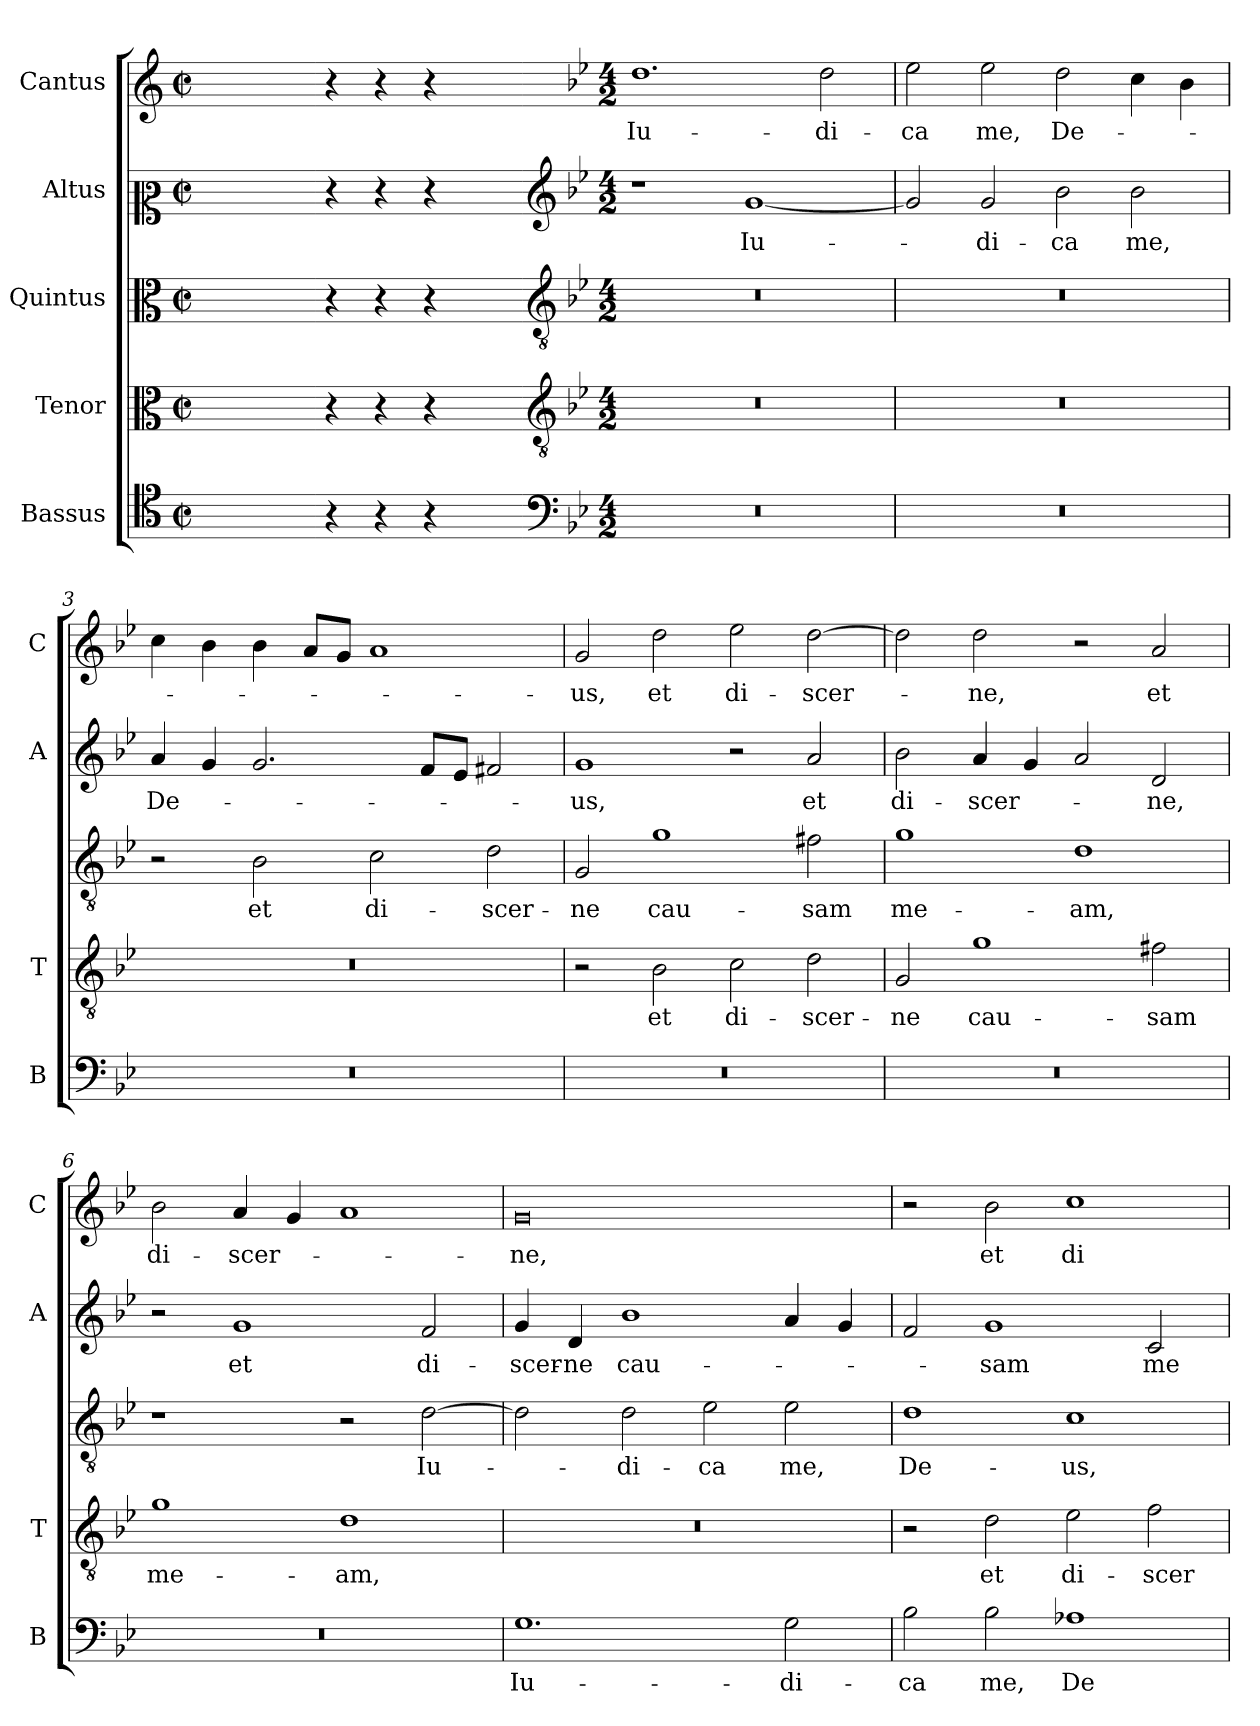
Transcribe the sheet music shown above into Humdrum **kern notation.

**kern	**text	**kern	**text	**kern	**text	**kern	**text	**kern	**text
*part5	*part5	*part4	*part4	*part3	*part3	*part2	*part2	*part1	*part1
*staff5	*staff5	*staff4	*staff4	*staff3	*staff3	*staff2	*staff2	*staff1	*staff1
*I"Bassus	*	*I"Tenor	*	*I"Quintus	*	*I"Altus	*	*I"Cantus	*
*I'B	*	*I'T	*	*	*	*I'A	*	*I'C	*
*clefC4	*	*clefC3	*	*clefC3	*	*clefC2	*	*clefG2	*
*k[]	*	*k[]	*	*k[]	*	*k[]	*	*k[]	*
*C:	*	*C:	*	*C:	*	*C:	*	*C:	*
*M2/2	*	*M2/2	*	*M2/2	*	*M2/2	*	*M2/2	*
*met(c|)	*	*met(c|)	*	*met(c|)	*	*met(c|)	*	*met(c|)	*
=	=	=	=	=	=	=	=	=	=
1ryy	.	1ryy	.	1ryy	.	1ryy	.	1ryy	.
=1X-	=1X-	=1X-	=1X-	=1X-	=1X-	=1X-	=1X-	=1X-	=1X-
4r	.	4r	.	4r	.	4r	.	4r	.
4r	.	4r	.	4r	.	4r	.	4r	.
4r	.	4r	.	4r	.	4r	.	4r	.
4ryy	.	4ryy	.	4ryy	.	4ryy	.	4ryy	.
=1-	=1-	=1-	=1-	=1-	=1-	=1-	=1-	=1-	=1-
*clefF4	*	*clefGv2	*	*clefGv2	*	*clefG2	*	*	*
*k[b-e-]	*	*k[b-e-]	*	*k[b-e-]	*	*k[b-e-]	*	*k[b-e-]	*
*B-:	*	*B-:	*	*B-:	*	*B-:	*	*B-:	*
*M4/2	*	*M4/2	*	*M4/2	*	*M4/2	*	*M4/2	*
!	!	!	!	!	!	!	!	!	!LO:LY:b
0r	.	0r	.	0r	.	1r	.	1.dd	Iu-
!	!	!	!	!	!	!	!LO:LY:b	!	!
.	.	.	.	.	.	[1g	Iu-	.	.
!	!	!	!	!	!	!	!	!	!LO:LY:b
.	.	.	.	.	.	.	.	2dd\	-di-
=2	=2	=2	=2	=2	=2	=2	=2	=2	=2
!	!	!	!	!	!	!	!	!	!LO:LY:b
0r	.	0r	.	0r	.	2g/]	.	2ee-\	-ca
!	!	!	!	!	!	!	!LO:LY:b	!	!LO:LY:b
.	.	.	.	.	.	2g/	-di-	2ee-\	me,
!	!	!	!	!	!	!	!LO:LY:b	!	!LO:LY:b
.	.	.	.	.	.	2b-\	-ca	2dd\	De-
!	!	!	!	!	!	!	!LO:LY:b	!	!
.	.	.	.	.	.	2b-\	me,	4cc\	.
.	.	.	.	.	.	.	.	4b-\	.
=3	=3	=3	=3	=3	=3	=3	=3	=3	=3
!	!	!	!	!	!	!	!LO:LY:b	!	!
0r	.	0r	.	2r	.	4a/	De-	4cc\	.
.	.	.	.	.	.	4g/	.	4b-\	.
!	!	!	!	!	!LO:LY:b	!	!	!	!
.	.	.	.	2B-\	et	2.g/	.	4b-\	.
.	.	.	.	.	.	.	.	8a/L	.
.	.	.	.	.	.	.	.	8g/J	.
!	!	!	!	!	!LO:LY:b	!	!	!	!
.	.	.	.	2c\	di-	.	.	1a	.
.	.	.	.	.	.	8f/L	.	.	.
.	.	.	.	.	.	8e-/J	.	.	.
!	!	!	!	!	!LO:LY:b	!	!	!	!
.	.	.	.	2d\	-scer-	2f#X/	.	.	.
=4	=4	=4	=4	=4	=4	=4	=4	=4	=4
!	!	!	!	!	!LO:LY:b	!	!LO:LY:b	!	!LO:LY:b
0r	.	2r	.	2G/	-ne	1g	-us,	2g/	-us,
!	!	!	!LO:LY:b	!	!LO:LY:b	!	!	!	!LO:LY:b
.	.	2B-\	et	1g	cau-	.	.	2dd\	et
!	!	!	!LO:LY:b	!	!	!	!	!	!LO:LY:b
.	.	2c\	di-	.	.	2r	.	2ee-\	di-
!	!	!	!LO:LY:b	!	!LO:LY:b	!	!LO:LY:b	!	!LO:LY:b
.	.	2d\	-scer-	2f#X\	-sam	2a/	et	[2dd\	-scer-
!!LO:LB:g=z
=5	=5	=5	=5	=5	=5	=5	=5	=5	=5
!	!	!	!LO:LY:b	!	!LO:LY:b	!	!LO:LY:b	!	!
0r	.	2G/	-ne	1g	me-	2b-\	di-	2dd\]	.
!	!	!	!LO:LY:b	!	!	!	!LO:LY:b	!	!LO:LY:b
.	.	1g	cau-	.	.	4a/	-scer-	2dd\	-ne,
.	.	.	.	.	.	4g/	.	.	.
!	!	!	!	!	!LO:LY:b	!	!	!	!
.	.	.	.	1d	-am,	2a/	.	2r	.
!	!	!	!LO:LY:b	!	!	!	!LO:LY:b	!	!LO:LY:b
.	.	2f#X\	-sam	.	.	2d/	-ne,	2a/	et
=6	=6	=6	=6	=6	=6	=6	=6	=6	=6
!	!	!	!LO:LY:b	!	!	!	!	!	!LO:LY:b
0r	.	1g	me-	1r	.	2r	.	2b-\	di-
!	!	!	!	!	!	!	!LO:LY:b	!	!LO:LY:b
.	.	.	.	.	.	1g	et	4a/	-scer-
.	.	.	.	.	.	.	.	4g/	.
!	!	!	!LO:LY:b	!	!	!	!	!	!
.	.	1d	-am,	2r	.	.	.	1a	.
!	!	!	!	!	!LO:LY:b	!	!LO:LY:b	!	!
.	.	.	.	[2d\	Iu-	2f/	di-	.	.
=7	=7	=7	=7	=7	=7	=7	=7	=7	=7
!	!LO:LY:b	!	!	!	!	!	!LO:LY:b	!	!LO:LY:b
1.G	Iu-	0r	.	2d\]	.	4g/	-scer-	0g	-ne,
!	!	!	!	!	!	!	!LO:LY:b	!	!
.	.	.	.	.	.	4d/	-ne	.	.
!	!	!	!	!	!LO:LY:b	!	!LO:LY:b	!	!
.	.	.	.	2d\	-di-	1b-	cau-	.	.
!	!	!	!	!	!LO:LY:b	!	!	!	!
.	.	.	.	2e-\	-ca	.	.	.	.
!	!LO:LY:b	!	!	!	!LO:LY:b	!	!	!	!
2G\	-di-	.	.	2e-\	me,	4a/	.	.	.
.	.	.	.	.	.	4g/	.	.	.
=8	=8	=8	=8	=8	=8	=8	=8	=8	=8
!	!LO:LY:b	!	!	!	!LO:LY:b	!	!	!	!
2B-\	-ca	2r	.	1d	De-	2f/	.	2r	.
!	!LO:LY:b	!	!LO:LY:b	!	!	!	!LO:LY:b	!	!LO:LY:b
2B-\	me,	2d\	et	.	.	1g	-sam	2b-\	et
!	!LO:LY:b	!	!LO:LY:b	!	!LO:LY:b	!	!	!	!LO:LY:b
1A-X	De-	2e-\	di-	1c	-us,	.	.	1cc	di-
!	!	!	!LO:LY:b	!	!	!	!LO:LY:b	!	!
.	.	2f\	-scer-	.	.	2c/	me-	.	.
=	=	=	=	=	=	=	=	=	=
*-	*-	*-	*-	*-	*-	*-	*-	*-	*-
